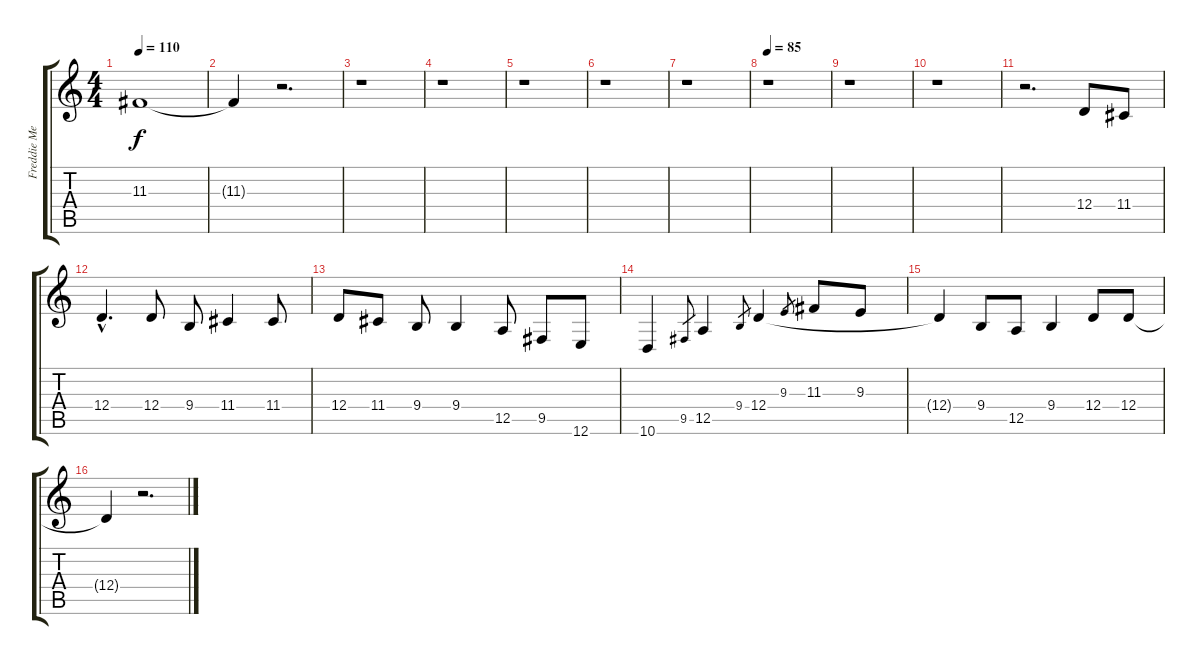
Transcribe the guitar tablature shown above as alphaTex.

\track ("Freddie Mercury" "Freddie Me") {instrument lead6voice}
\staff {score tabs}
\tuning (E4 B3 G3 D3 A2 E2) {hide}
\ts (4 4)
\tempo 110
\clef g2
\ks c
11.3{t}.1{dy f} |
11.3{t}.4 r.2{d} |
r.1 |
r.1 |
r.1 |
r.1 |
r.1 |
\tempo 85
r.1 |
r.1 |
r.1 |
r.2{d} 12.4.8 11.4.8 |
12.4{hac}.4{d} 12.4.8 9.4.8 11.4.4 11.4.8 |
12.4.8 11.4.8 9.4.8 9.4.4 12.5.8 9.5.8 12.6.8 |
10.6.4 9.5.8{gr} 12.5.4 9.4.8{gr} 12.4.4 9.3.8{gr} 11.3.8 9.3.8 |
12.4{t}.4 9.4.8 12.5.8 9.4.4 12.4.8 12.4.8 |
12.4{t}.4 r.2{d}
